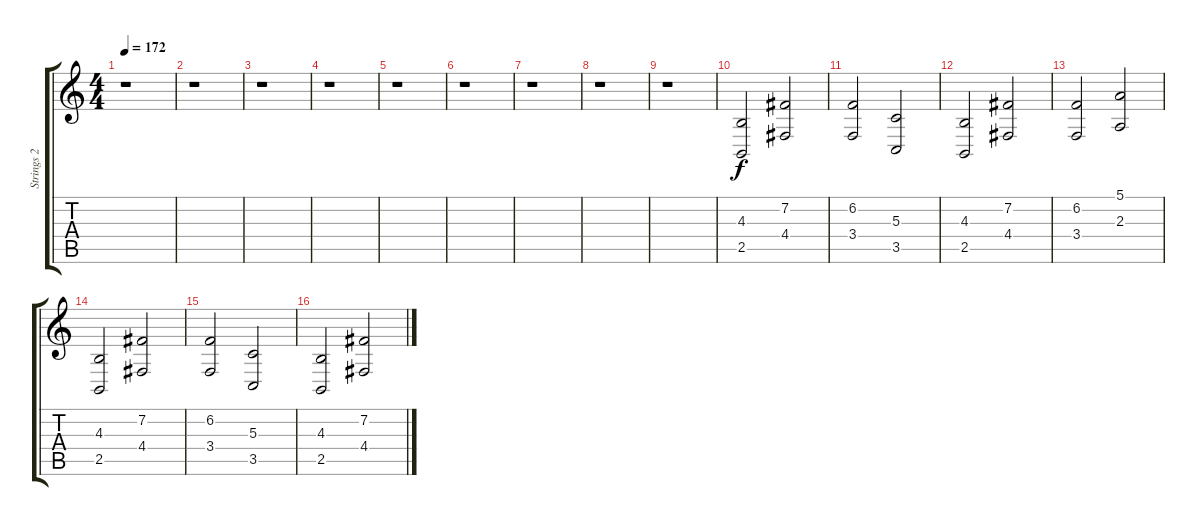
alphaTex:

\track ("Strings 2" "Strings 2") {instrument stringensemble1}
\staff {score tabs}
\tuning (E4 B3 G3 D3 A2 E2) {hide}
\ts (4 4)
\tempo 172
\clef g2
\ks c
r.1{dy f} |
r.1 |
r.1 |
r.1 |
r.1 |
r.1 |
r.1 |
r.1 |
r.1 |
\section ("" "")
(4.3 2.5).2 (7.2 4.4).2 |
(6.2 3.4).2 (5.3 3.5).2 |
(4.3 2.5).2 (7.2 4.4).2 |
(6.2 3.4).2 (5.1 2.3).2 |
\section ("" "")
(4.3 2.5).2 (7.2 4.4).2 |
(6.2 3.4).2 (5.3 3.5).2 |
(4.3 2.5).2 (7.2 4.4).2
